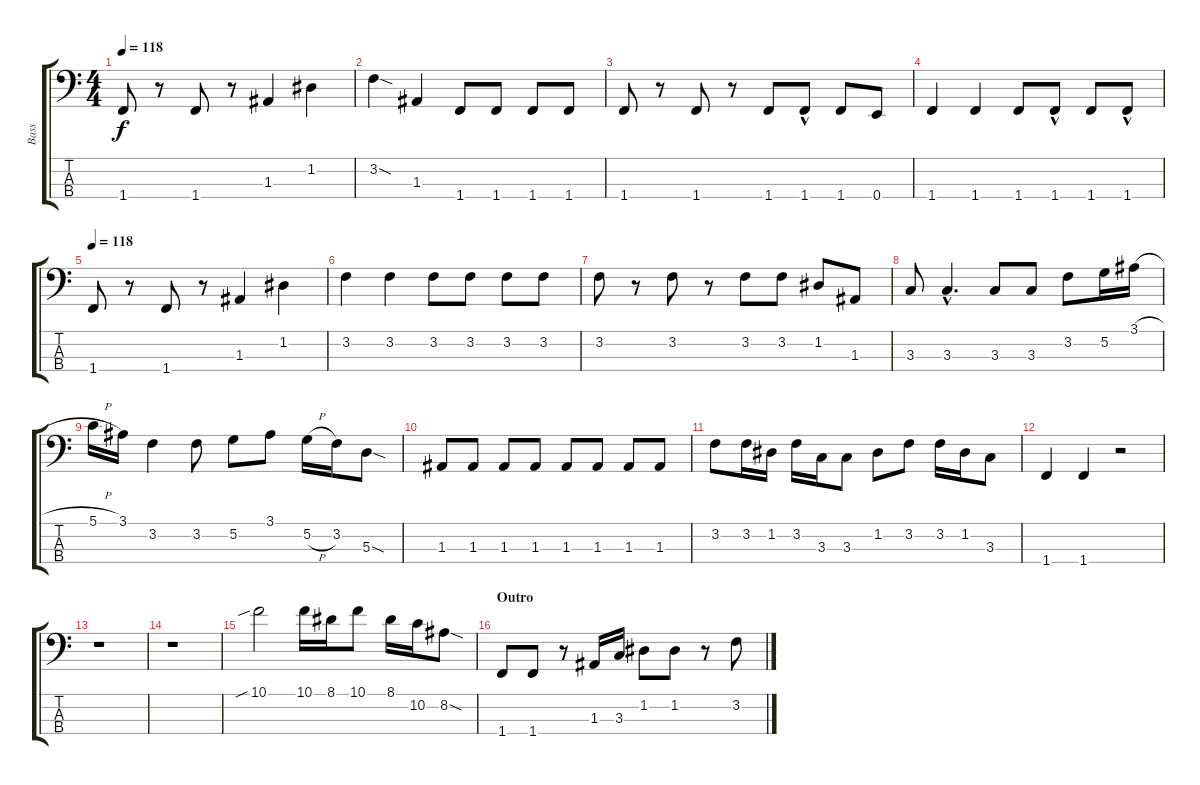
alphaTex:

\track ("Bass" "Bass") {instrument electricbasspick}
\staff {score tabs}
\tuning (G2 D2 A1 E1) {hide}
\ts (4 4)
\tempo 118
\clef f4
\ks c
1.4.8{dy f} r.8 1.4.8 r.8 1.3.4 1.2.4 |
3.2{sod}.4 1.3.4 1.4.8 1.4.8 1.4.8 1.4.8 |
1.4.8 r.8 1.4.8 r.8 1.4.8 1.4{hac}.8 1.4.8 0.4.8 |
1.4.4 1.4.4 1.4.8 1.4{hac}.8 1.4.8 1.4{hac}.8 |
\tempo 118
1.4.8 r.8 1.4.8 r.8 1.3.4 1.2.4 |
3.2.4 3.2.4 3.2.8 3.2.8 3.2.8 3.2.8 |
3.2.8 r.8 3.2.8 r.8 3.2.8 3.2.8 1.2.8 1.3.8 |
3.3.8 3.3{hac}.4{d} 3.3.8 3.3.8 3.2.8 5.2.16 3.1{h}.16 |
5.1{h}.16 3.1.16 3.2.4 3.2.8 5.2.8 3.1.8 5.2{h}.16 3.2.16 5.3{sod}.8 |
1.3.8 1.3.8 1.3.8 1.3.8 1.3.8 1.3.8 1.3.8 1.3.8 |
3.2.8 3.2.16 1.2.16 3.2.16 3.3.16 3.3.8 1.2.8 3.2.8 3.2.16 1.2.16 3.3.8 |
1.4.4 1.4.4 r.2 |
r.1 |
r.1 |
10.1{sib}.2 10.1.16 8.1.16 10.1.8 8.1.16 10.2.16 8.2{sod}.8 |
\section ("" "Outro")
1.4.8 1.4.8 r.8 1.3.16 3.3.16 1.2.8 1.2.8 r.8 3.2.8
